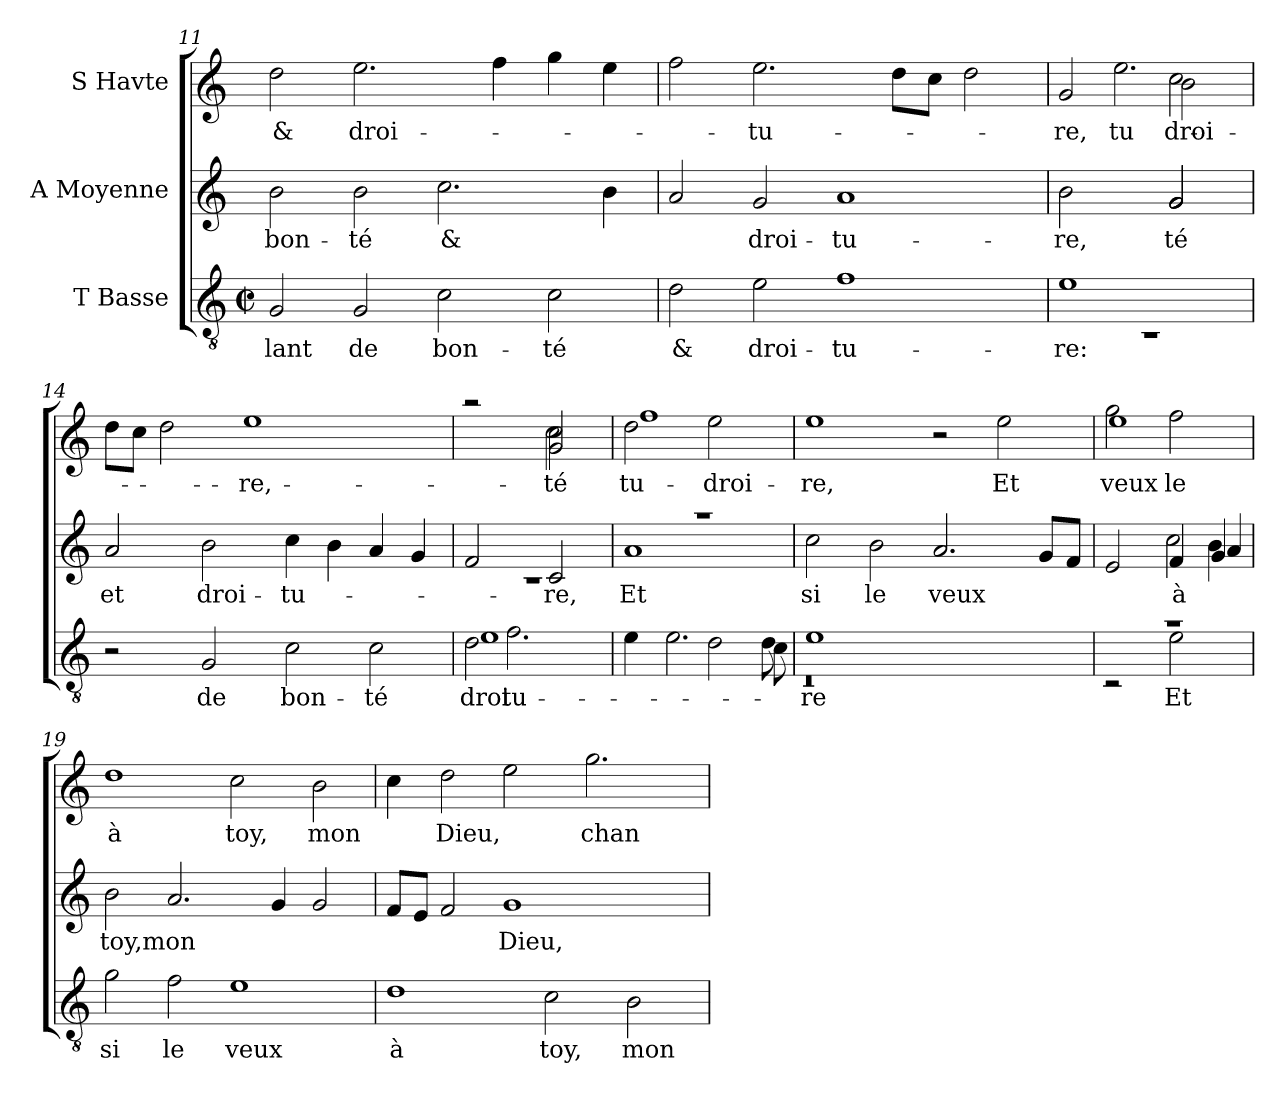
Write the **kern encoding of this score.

**kern	**text	**kern	**text	**kern	**text
*part3	*part3	*part2	*part2	*part1	*part1
*staff3	*staff3	*staff2	*staff2	*staff1	*staff1
*I"T Basse	*	*I"A Moyenne	*	*I"S Havte	*
*clefGv2	*	*clefG2	*	*clefG2	*
*k[]	*	*k[]	*	*k[]	*
*C:	*	*C:	*	*C:	*
*M2/2	*	*	*	*	*
*met(c|)	*	*	*	*	*
=11	=11	=11	=11	=11	=11
!	!LO:LY:b	!	!LO:LY:b	!	!LO:LY:b
2G/	-lant	2b\	bon-	2dd\	&
!	!LO:LY:b	!	!LO:LY:b:rj	!	!LO:LY:b
2G/	de	2b\	-té	2.ee\	droi-
!	!LO:LY:b	!	!LO:LY:b	!	!
2c\	bon-	2.cc\	&	.	.
.	.	.	.	4ff\	.
!	!LO:LY:b:rj	!	!	!	!
2c\	-té	.	.	4gg\	.
.	.	4b\	.	4ee\	.
=12	=12	=12	=12	=12	=12
!	!LO:LY:b	!	!	!	!
2d\	&	2a/	.	2ff\	.
!	!LO:LY:b	!	!LO:LY:b	!	!LO:LY:b
2e\	droi-	2g/	droi-	2.ee\	-tu-
!	!LO:LY:b:rj	!	!LO:LY:b:rj	!	!
1f	-tu-	1a	-tu-	.	.
.	.	.	.	8dd\L	.
.	.	.	.	8cc\J	.
.	.	.	.	2dd\	.
!!LO:LB:g=z
=13	=13	=13	=13	=13	=13
!	!	!	!	!LO:TX:a:t=1 7	!
!	!LO:LY:b	!	!LO:LY:b	!	!LO:LY:b
*^	*	*^	*	*^	*
*	*	*	*	*^	*	*	*^	*
1e	1rC	-re:	2b\	2ryy	2ryy	-re,	2g/	2ryy	4ryy	-re,
!	!	!	!	!	!	!	!	!	!	!LO:LY:b:rj
.	.	.	.	.	.	.	.	.	2.ee\	-tu-
!	!	!	!	!	!	!LO:LY:b	!	!	!	!
!	!	!	!	!	!	!LO:LY:b	!	!	!	!
!	!	!	!	!	!	!LO:LY:b:rj	!	!	!	!LO:LY:b
!	!	!	!	!	!	!	!	!	!	!LO:LY:b
.	.	.	2g/	2g/	2g/	-té	2cc\	2b\	.	droi-
*v	*v	*	*	*	*	*	*	*v	*v	*
=14	=14	=14	=14	=14	=14	=14	=14	=14
!	!	!	!	!	!LO:LY:b	!	!	!
*	*	*v	*v	*v	*	*	*	*
*	*	*	*	*v	*v	*
2r	.	2a/	et	8dd\L	.
.	.	.	.	8cc\J	.
.	.	.	.	2dd\	.
!	!LO:LY:b	!	!LO:LY:b	!	!
2G/	de	2b\	droi-	.	.
!	!	!	!	!	!LO:LY:b
.	.	.	.	1ee	-re,
!	!LO:LY:b	!	!LO:LY:b:rj	!	!
2c\	bon-	4cc\	-tu-	.	.
.	.	4b\	.	.	.
!	!LO:LY:b	!	!	!	!
2c\	-té	4a/	.	.	.
.	.	4g/	.	4ryy	.
=15	=15	=15	=15	=15	=15
!	!LO:LY:b	!	!	!	!
*^	*	*	*	*	*
!	!	!LO:LY:b	!	!	!	!
*	*^	*	*^	*	*^	*
*	*	*	*	*	*	*	*	*^	*
2d\	1e	4ryy	droi-	2f/	1rc	.	2raa	2ryy	2ryy	.
!	!	!	!LO:LY:b	!	!	!	!	!	!	!
.	.	2.f\	-tu-	.	.	.	.	.	.	.
!	!	!	!	!	!	!LO:LY:b	!	!	!	!LO:LY:b
!	!	!	!	!	!	!	!	!	!	!LO:LY:b
!	!	!	!	!	!	!	!	!	!	!LO:LY:b:rj
2ryy	.	.	.	2c/	.	-re,	2g/	2cc\	2cc\	-té
=16	=16	=16	=16	=16	=16	=16	=16	=16	=16	=16
*	*	*^	*	*	*	*	*	*	*	*
!	!	!	!	!	!	!	!LO:LY:b	!	!	!	!LO:LY:b
!	!	!	!	!	!	!	!	!	!	!	!LO:LY:b:rj
*	*	*	*	*	*	*	*	*	*v	*v	*
4e\	2..ryy	2..ryy	2ryy	.	1raa	1a	Et	2dd\	1ff	-tu-
2.e\	.	.	.	.	.	.	.	.	.	.
!	!	!	!	!	!	!	!	!	!	!LO:LY:b
.	.	.	2d\	.	.	.	.	2ee\	.	droi-
.	8d\	8c\	.	.	.	.	.	.	.	.
*	*	*v	*v	*	*	*	*	*v	*v	*
*	*	*	*	*v	*v	*	*	*
=17	=17	=17	=17	=17	=17	=17	=17
!	!LO:N:vis=1	!	!LO:LY:b	!	!LO:LY:b	!	!LO:LY:b
*	*v	*v	*	*	*	*	*
1e	0rC	-re	2cc\	si	1ee	-re,
!	!	!	!	!LO:LY:b	!	!
.	.	.	2b\	le	.	.
!	!	!	!	!LO:LY:b	!	!
1ryy	.	.	2.a/	veux	2r	.
!	!	!	!	!	!	!LO:LY:b
.	.	.	.	.	2ee\	Et
.	.	.	8g/L	.	.	.
.	.	.	8f/J	.	.	.
=18	=18	=18	=18	=18	=18	=18
*	*	*	*^	*	*	*
*	*	*	*	*^	*	*	*
*	*	*	*	*	*^	*	*	*
!	!	!	!	!	!	!	!	!	!LO:LY:b
*	*	*	*	*	*	*	*	*^	*
!	!	!	!	!	!	!	!	!	!	!LO:LY:b
1ra	2rC	.	2e/	2.ryy	2.ryy	2ryy	.	2gg\	1ee	veux
!	!	!LO:LY:b	!	!	!	!	!LO:LY:b	!	!	!LO:LY:b
.	2e\	Et	4f/	.	.	2cc\	à	2ff\	.	le
.	.	.	4g/	4a/	4b\	.	.	.	.	.
*v	*v	*	*	*	*	*	*	*v	*v	*
*	*	*	*	*v	*v	*	*	*
!!LO:PB:g=z
=19	=19	=19	=19	=19	=19	=19	=19
!	!LO:LY:b	!	!	!	!LO:LY:b	!	!LO:LY:b
*	*	*v	*v	*v	*	*	*
2g\	si	2b\	toy,mon	1dd	à
!	!LO:LY:b	!	!	!	!
2f\	le	2.a/	.	.	.
!	!LO:LY:b	!	!	!	!LO:LY:b
1e	veux	.	.	2cc\	toy,
.	.	4g/	.	.	.
!	!	!	!	!	!LO:LY:b
.	.	2g/	.	2b\	mon
=20	=20	=20	=20	=20	=20
!	!LO:LY:b	!	!	!	!
1d	à	8f/L	.	4cc\	.
.	.	8e/J	.	.	.
!	!	!	!	!	!LO:LY:b
.	.	2f/	.	2dd\	Dieu,
!	!	!	!LO:LY:b	!	!
.	.	1g	Dieu,	2ee\	.
!	!LO:LY:b	!	!	!	!
2c\	toy,	.	.	.	.
!	!	!	!	!	!LO:LY:b
.	.	.	.	2.gg\	chan-
!	!LO:LY:b	!	!	!	!
2B\	mon	.	.	.	.
.	.	4ryy	.	.	.
=	=	=	=	=	=
*-	*-	*-	*-	*-	*-
